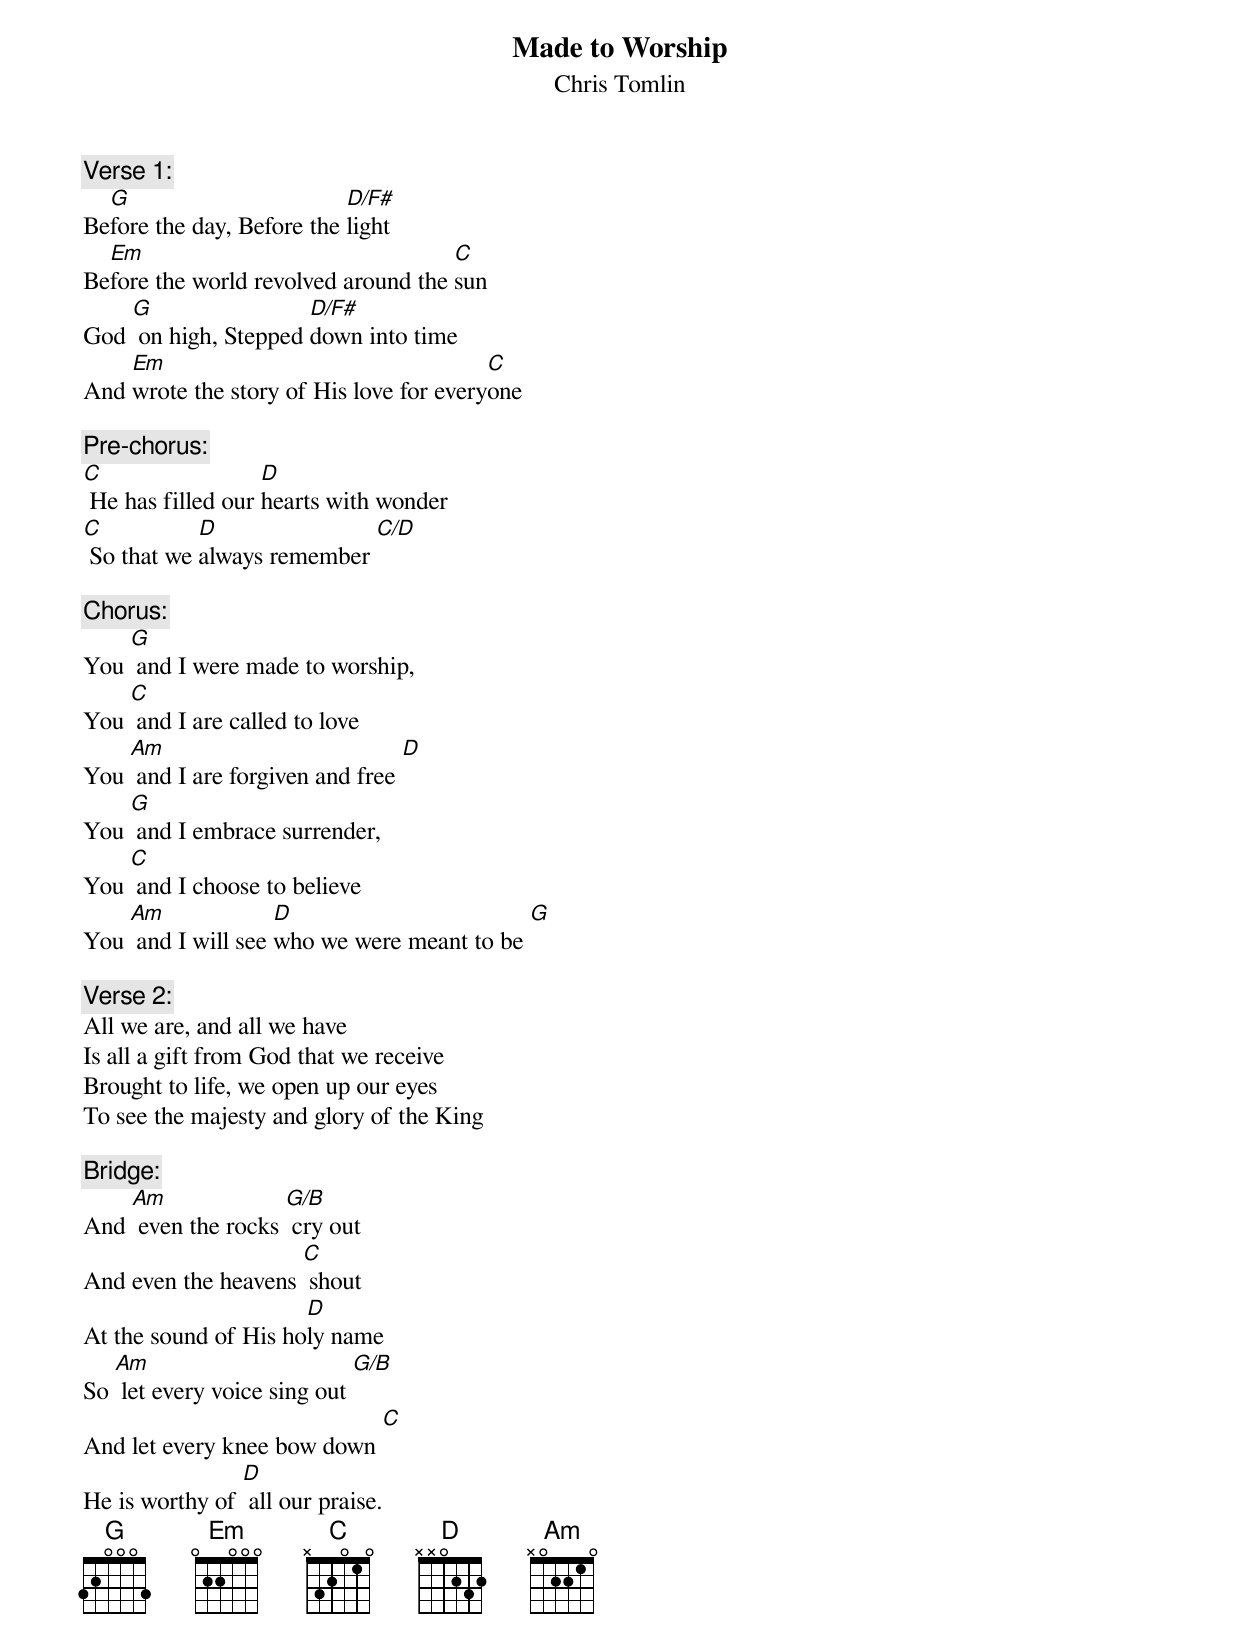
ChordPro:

{t:Made to Worship}
{st:Chris Tomlin}

{c:Verse 1:}
Be[G]fore the day, Before the [D/F#]light
Be[Em]fore the world revolved around the [C]sun
God [G] on high, Stepped [D/F#]down into time
And [Em]wrote the story of His love for every[C]one

{c:Pre-chorus:}
[C] He has filled our [D]hearts with wonder
[C] So that we [D]always remember [C/D]

{c:Chorus:}
You [G] and I were made to worship,
You [C] and I are called to love
You [Am] and I are forgiven and free [D]
You [G] and I embrace surrender,
You [C] and I choose to believe
You [Am] and I will see [D]who we were meant to be [G]

{c:Verse 2:}
All we are, and all we have
Is all a gift from God that we receive
Brought to life, we open up our eyes
To see the majesty and glory of the King

{c:Bridge:}
And [Am] even the rocks [G/B] cry out
And even the heavens [C] shout
At the sound of His ho[D]ly name
So [Am] let every voice sing out [G/B]
And let every knee bow down [C]
He is worthy of [D] all our praise.
